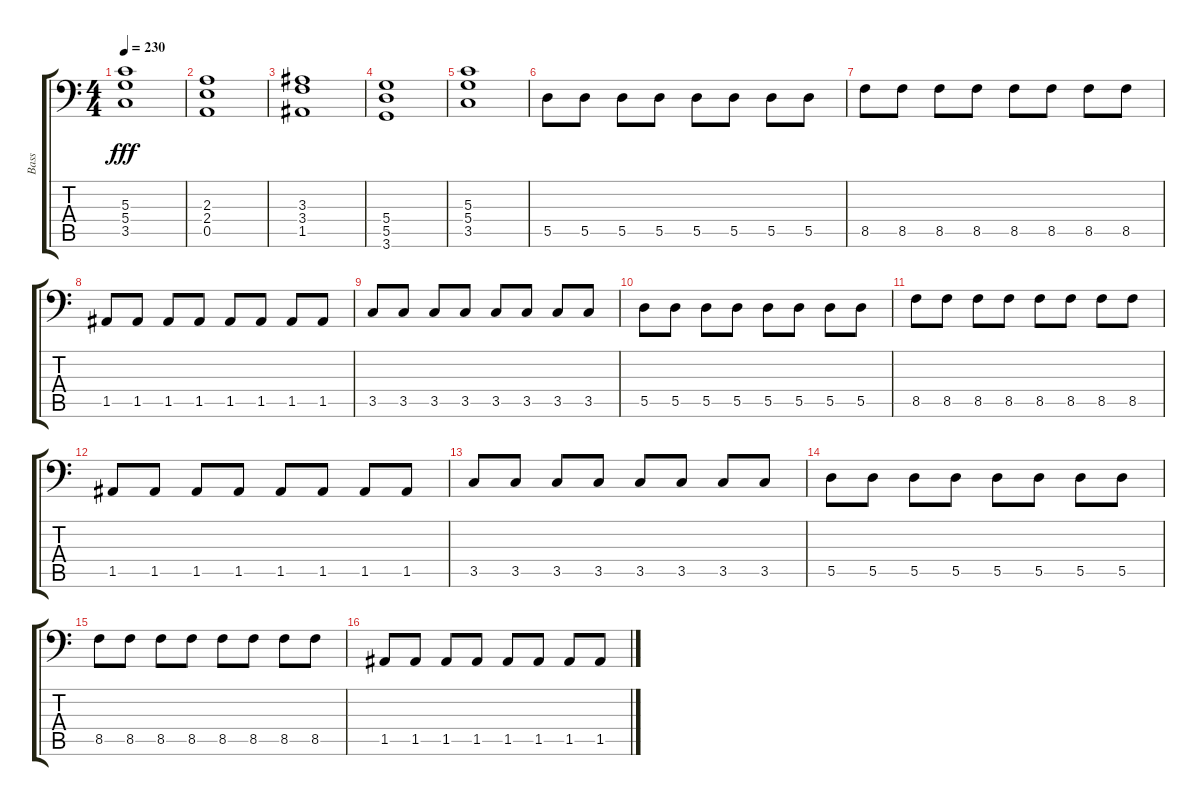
\track ("Bass" "Bass") {instrument electricbassfinger}
\staff {score tabs}
\tuning (E3 B2 G2 D2 A1 E1) {hide}
\ts (4 4)
\tempo 230
\clef f4
\ks c
(5.3 5.4 3.5).1{dy fff} |
(2.3 2.4 0.5).1 |
(3.3 3.4 1.5).1 |
(5.4 5.5 3.6).1 |
(5.3 5.4 3.5).1 |
5.5.8 5.5.8 5.5.8 5.5.8 5.5.8 5.5.8 5.5.8 5.5.8 |
8.5.8 8.5.8 8.5.8 8.5.8 8.5.8 8.5.8 8.5.8 8.5.8 |
1.5.8 1.5.8 1.5.8 1.5.8 1.5.8 1.5.8 1.5.8 1.5.8 |
3.5.8 3.5.8 3.5.8 3.5.8 3.5.8 3.5.8 3.5.8 3.5.8 |
5.5.8 5.5.8 5.5.8 5.5.8 5.5.8 5.5.8 5.5.8 5.5.8 |
8.5.8 8.5.8 8.5.8 8.5.8 8.5.8 8.5.8 8.5.8 8.5.8 |
1.5.8 1.5.8 1.5.8 1.5.8 1.5.8 1.5.8 1.5.8 1.5.8 |
3.5.8 3.5.8 3.5.8 3.5.8 3.5.8 3.5.8 3.5.8 3.5.8 |
5.5.8 5.5.8 5.5.8 5.5.8 5.5.8 5.5.8 5.5.8 5.5.8 |
8.5.8 8.5.8 8.5.8 8.5.8 8.5.8 8.5.8 8.5.8 8.5.8 |
1.5.8 1.5.8 1.5.8 1.5.8 1.5.8 1.5.8 1.5.8 1.5.8
